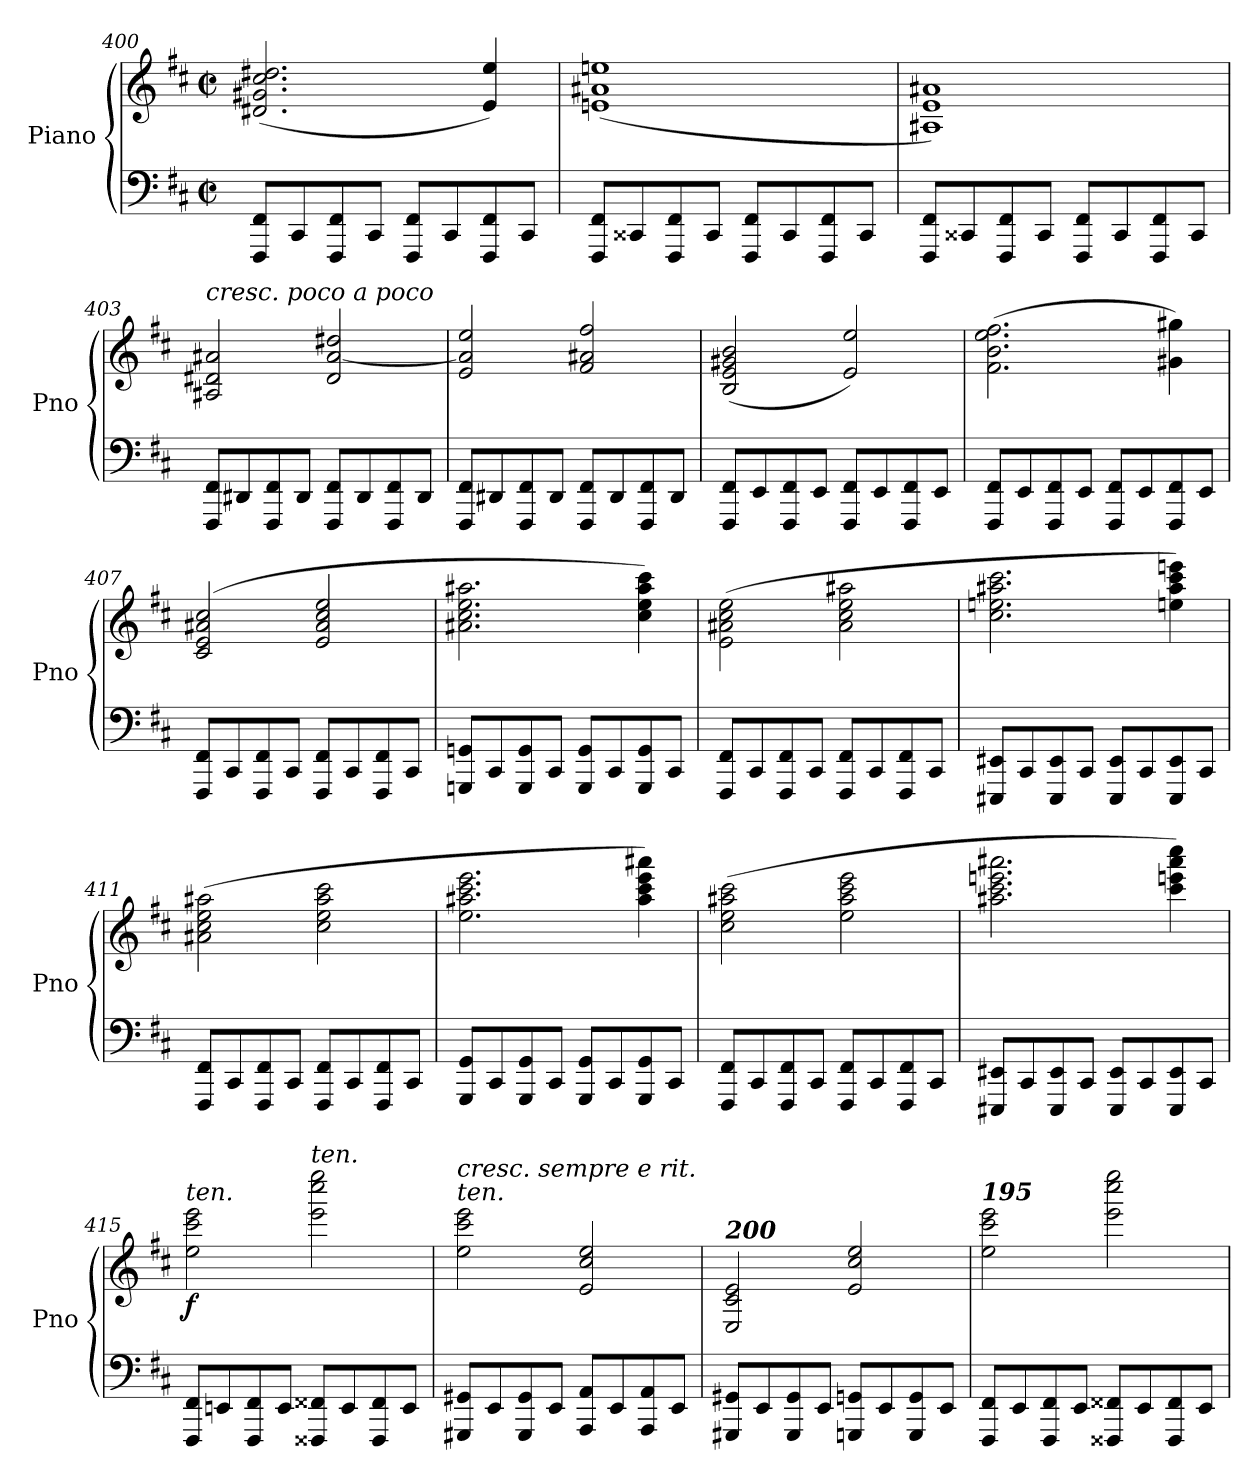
**kern	**kern	**dynam
*part1	*part1	*part1
*staff2	*staff1	*staff1/2
*I"Piano	*	*
*I'Pno	*	*
!!LO:LB:g=z
*clefF4	*clefG2	*
*k[f#c#]	*k[f#c#]	*
*M4/4	*M4/4	*
*met(c|)	*met(c|)	*
=400	=400	=400
8FFF#/ 8FF#/L	(>2.d#X/ 2.g#X/ 2.cc#/ 2.dd#X/	.
8CC#/	.	.
8FFF#/ 8FF#/	.	.
8CC#/J	.	.
8FFF#/ 8FF#/L	.	.
8CC#/	.	.
8FFF#/ 8FF#/	4e/ 4ee/)	.
8CC#/J	.	.
=401	=401	=401
8FFF#/ 8FF#/L	(>1en 1a#X 1een	.
8CC##X/	.	.
8FFF#/ 8FF#/	.	.
8CC##/J	.	.
8FFF#/ 8FF#/L	.	.
8CC##/	.	.
8FFF#/ 8FF#/	.	.
8CC##/J	.	.
=402	=402	=402
8FFF#/ 8FF#/L	1A#X 1e 1a#X)	.
8CC##X/	.	.
8FFF#/ 8FF#/	.	.
8CC##/J	.	.
8FFF#/ 8FF#/L	.	.
8CC##/	.	.
8FFF#/ 8FF#/	.	.
8CC##/J	.	.
=403	=403	=403
!	!LO:TX:a:i:t=cresc. poco a poco	!
8FFF#/ 8FF#/L	2A#X/ 2d#X/ 2a#X/	.
8DD#X/	.	.
8FFF#/ 8FF#/	.	.
8DD#/J	.	.
8FFF#/ 8FF#/L	2d#/ [2a#/ 2dd#X/	.
8DD#/	.	.
8FFF#/ 8FF#/	.	.
8DD#/J	.	.
!!LO:PB:g=z
=404	=404	=404
8FFF#/ 8FF#/L	2e/ 2a#/] 2ee/	.
8DD#X/	.	.
8FFF#/ 8FF#/	.	.
8DD#/J	.	.
8FFF#/ 8FF#/L	2f#/ 2a#X/ 2ff#/	.
8DD#/	.	.
8FFF#/ 8FF#/	.	.
8DD#/J	.	.
=405	=405	=405
8FFF#/ 8FF#/L	(>2B/ 2e/ 2g#X/ 2b/	.
8EE/	.	.
8FFF#/ 8FF#/	.	.
8EE/J	.	.
8FFF#/ 8FF#/L	2e/ 2ee/)	.
8EE/	.	.
8FFF#/ 8FF#/	.	.
8EE/J	.	.
=406	=406	=406
8FFF#/ 8FF#/L	(2.f#\ 2.b\ 2.ee\ 2.ff#\	.
8EE/	.	.
8FFF#/ 8FF#/	.	.
8EE/J	.	.
8FFF#/ 8FF#/L	.	.
8EE/	.	.
8FFF#/ 8FF#/	4g#X\ 4gg#X\)	.
8EE/J	.	.
=407	=407	=407
8FFF#/ 8FF#/L	(2c#/ 2e/ 2a#X/ 2cc#/	.
8CC#/	.	.
8FFF#/ 8FF#/	.	.
8CC#/J	.	.
8FFF#/ 8FF#/L	2e/ 2a#/ 2cc#/ 2ee/	.
8CC#/	.	.
8FFF#/ 8FF#/	.	.
8CC#/J	.	.
!!LO:LB:g=z
=408	=408	=408
8GGGn/ 8GGn/L	2.a#X\ 2.cc#\ 2.ee\ 2.aa#X\	.
8CC#/	.	.
8GGG/ 8GG/	.	.
8CC#/J	.	.
8GGG/ 8GG/L	.	.
8CC#/	.	.
8GGG/ 8GG/	4cc#\ 4ee\ 4aa#\ 4ccc#\)	.
8CC#/J	.	.
=409	=409	=409
8FFF#/ 8FF#/L	(2e\ 2a#X\ 2cc#\ 2ee\	.
8CC#/	.	.
8FFF#/ 8FF#/	.	.
8CC#/J	.	.
8FFF#/ 8FF#/L	2a#\ 2cc#\ 2ee\ 2aa#X\	.
8CC#/	.	.
8FFF#/ 8FF#/	.	.
8CC#/J	.	.
=410	=410	=410
8EEE#X/ 8EE#X/L	2.cc#\ 2.een\ 2.aa#X\ 2.ccc#\	.
8CC#/	.	.
8EEE#/ 8EE#/	.	.
8CC#/J	.	.
8EEE#/ 8EE#/L	.	.
8CC#/	.	.
8EEE#/ 8EE#/	4een\ 4aa#\ 4ccc#\ 4eeen\)	.
8CC#/J	.	.
=411	=411	=411
8FFF#/ 8FF#/L	(2a#X\ 2cc#\ 2ee\ 2aa#X\	.
8CC#/	.	.
8FFF#/ 8FF#/	.	.
8CC#/J	.	.
8FFF#/ 8FF#/L	2cc#\ 2ee\ 2aa#\ 2ccc#\	.
8CC#/	.	.
8FFF#/ 8FF#/	.	.
8CC#/J	.	.
!!LO:LB:g=z
=412	=412	=412
8GGG/ 8GG/L	2.ee\ 2.aa#X\ 2.ccc#\ 2.eee\	.
8CC#/	.	.
8GGG/ 8GG/	.	.
8CC#/J	.	.
8GGG/ 8GG/L	.	.
8CC#/	.	.
8GGG/ 8GG/	4aa#\ 4ccc#\ 4eee\ 4aaa#X\)	.
8CC#/J	.	.
=413	=413	=413
8FFF#/ 8FF#/L	(2cc#\ 2ee\ 2aa#X\ 2ccc#\	.
8CC#/	.	.
8FFF#/ 8FF#/	.	.
8CC#/J	.	.
8FFF#/ 8FF#/L	2ee\ 2aa#\ 2ccc#\ 2eee\	.
8CC#/	.	.
8FFF#/ 8FF#/	.	.
8CC#/J	.	.
=414	=414	=414
8EEE#X/ 8EE#X/L	2.aa#X\ 2.ccc#\ 2.eeen\ 2.aaa#X\	.
8CC#/	.	.
8EEE#/ 8EE#/	.	.
8CC#/J	.	.
8EEE#/ 8EE#/L	.	.
8CC#/	.	.
8EEE#/ 8EE#/	4ccc#\ 4eeen\ 4aaa#\ 4cccc#\)	.
8CC#/J	.	.
=415	=415	=415
!	!LO:TX:a:i:t=ten.	!
!	!	!LO:DY:b
8FFF#/ 8FF#/L	2ee\ 2ccc#\ 2eee\	f
8EEn/	.	.
8FFF#/ 8FF#/	.	.
8EE/J	.	.
!	!LO:TX:a:i:t=ten.	!
8FFF##X/ 8FF##X/L	2eee\ 2cccc#\ 2eeee\	.
8EE/	.	.
8FFF##/ 8FF##/	.	.
8EE/J	.	.
!!LO:LB:g=z
=416	=416	=416
!	!LO:TX:a:i:t=ten.	!
!	!LO:TX:a:i:t=cresc. sempre e rit.	!
8GGG#X/ 8GG#X/L	2ee\ 2ccc#\ 2eee\	.
8EE/	.	.
8GGG#/ 8GG#/	.	.
8EE/J	.	.
8AAA/ 8AA/L	2e/ 2cc#/ 2ee/	.
8EE/	.	.
8AAA/ 8AA/	.	.
8EE/J	.	.
=417	=417	=417
!	!LO:TX:a:Bi:t=200	!
8GGG#X/ 8GG#X/L	2E/ 2c#/ 2e/	.
8EE/	.	.
8GGG#/ 8GG#/	.	.
8EE/J	.	.
8GGGn/ 8GGn/L	2e/ 2cc#/ 2ee/	.
8EE/	.	.
8GGG/ 8GG/	.	.
8EE/J	.	.
=418	=418	=418
!	!LO:TX:a:Bi:t=195	!
8FFF#/ 8FF#/L	2ee\ 2ccc#\ 2eee\	.
8EE/	.	.
8FFF#/ 8FF#/	.	.
8EE/J	.	.
8FFF##X/ 8FF##X/L	2eee\ 2cccc#\ 2eeee\	.
8EE/	.	.
8FFF##/ 8FF##/	.	.
8EE/J	.	.
=	=	=
*-	*-	*-
